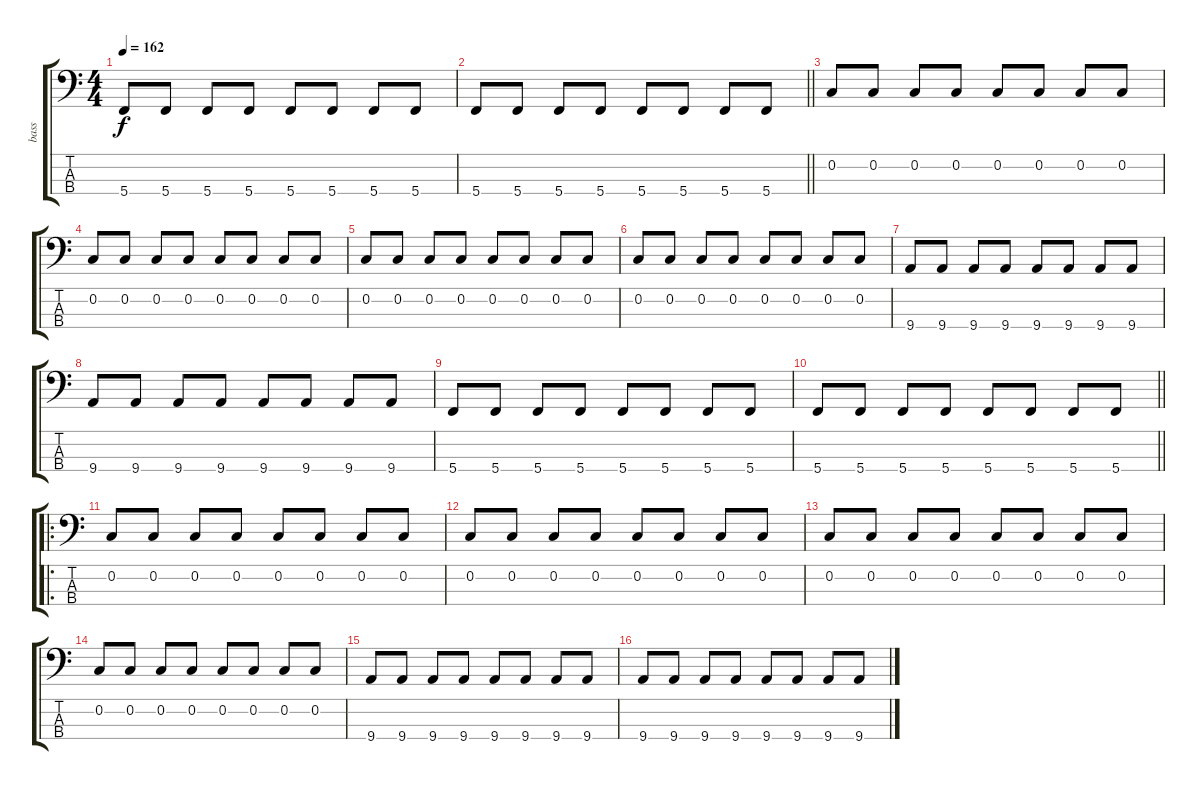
\track ("bass" "bass") {instrument electricbasspick}
\staff {score tabs}
\tuning (F2 C2 G1 C1) {hide}
\ts (4 4)
\tempo 162
\clef f4
\ks c
5.4.8{dy f} 5.4.8 5.4.8 5.4.8 5.4.8 5.4.8 5.4.8 5.4.8 |
\barLineRight lightlight
5.4.8 5.4.8 5.4.8 5.4.8 5.4.8 5.4.8 5.4.8 5.4.8 |
0.2.8 0.2.8 0.2.8 0.2.8 0.2.8 0.2.8 0.2.8 0.2.8 |
0.2.8 0.2.8 0.2.8 0.2.8 0.2.8 0.2.8 0.2.8 0.2.8 |
0.2.8 0.2.8 0.2.8 0.2.8 0.2.8 0.2.8 0.2.8 0.2.8 |
0.2.8 0.2.8 0.2.8 0.2.8 0.2.8 0.2.8 0.2.8 0.2.8 |
9.4.8 9.4.8 9.4.8 9.4.8 9.4.8 9.4.8 9.4.8 9.4.8 |
9.4.8 9.4.8 9.4.8 9.4.8 9.4.8 9.4.8 9.4.8 9.4.8 |
5.4.8 5.4.8 5.4.8 5.4.8 5.4.8 5.4.8 5.4.8 5.4.8 |
\barLineRight lightlight
5.4.8 5.4.8 5.4.8 5.4.8 5.4.8 5.4.8 5.4.8 5.4.8 |
\ro
0.2.8 0.2.8 0.2.8 0.2.8 0.2.8 0.2.8 0.2.8 0.2.8 |
0.2.8 0.2.8 0.2.8 0.2.8 0.2.8 0.2.8 0.2.8 0.2.8 |
0.2.8 0.2.8 0.2.8 0.2.8 0.2.8 0.2.8 0.2.8 0.2.8 |
0.2.8 0.2.8 0.2.8 0.2.8 0.2.8 0.2.8 0.2.8 0.2.8 |
9.4.8 9.4.8 9.4.8 9.4.8 9.4.8 9.4.8 9.4.8 9.4.8 |
9.4.8 9.4.8 9.4.8 9.4.8 9.4.8 9.4.8 9.4.8 9.4.8
